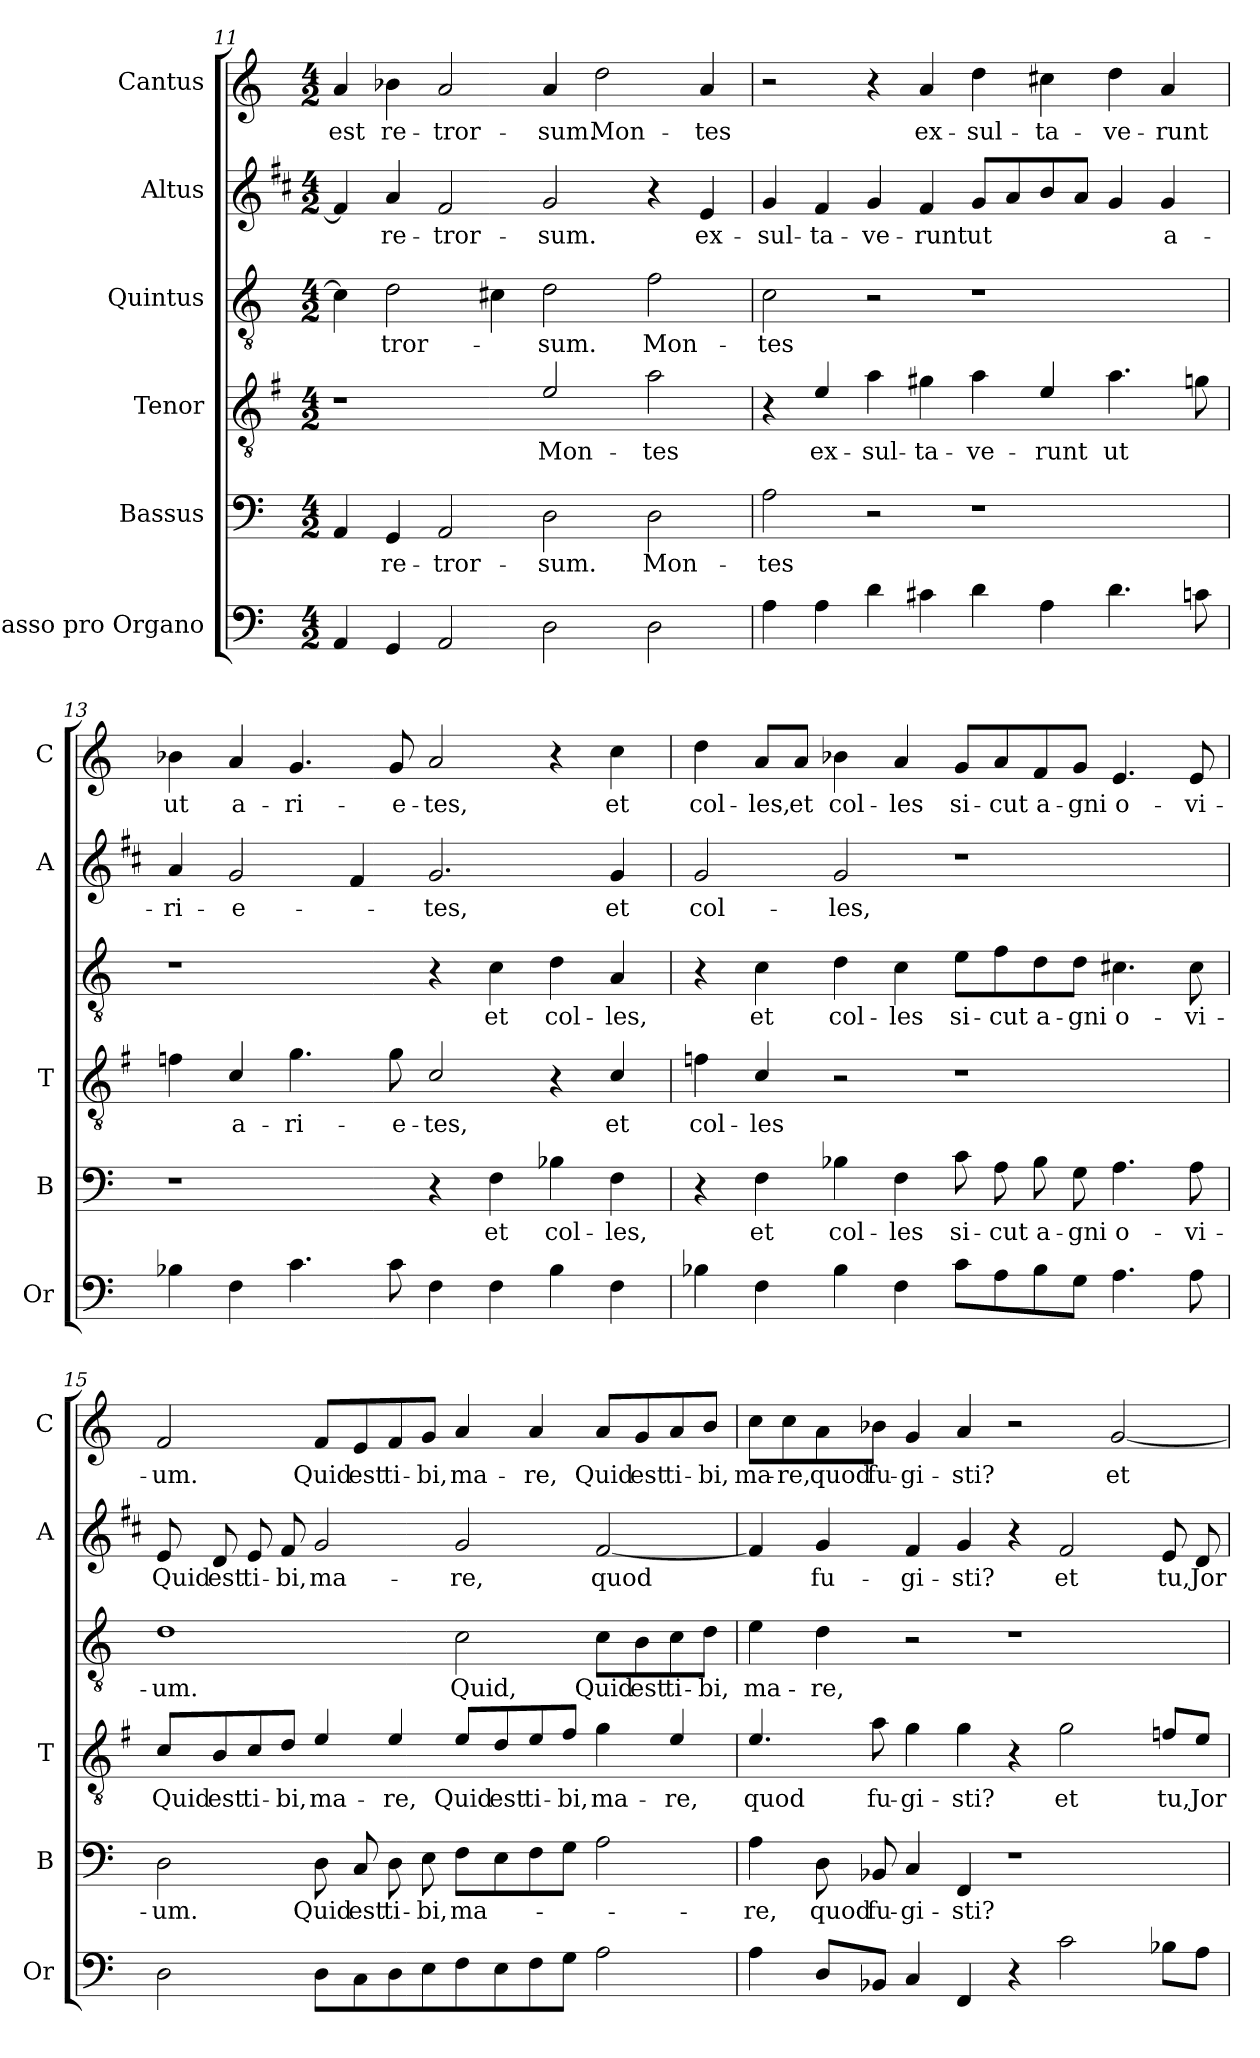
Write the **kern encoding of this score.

**kern	**kern	**text	**kern	**text	**kern	**text	**kern	**text	**kern	**text
*part6	*part5	*part5	*part4	*part4	*part3	*part3	*part2	*part2	*part1	*part1
*staff6	*staff5	*staff5	*staff4	*staff4	*staff3	*staff3	*staff2	*staff2	*staff1	*staff1
*I"Basso pro Organo	*I"Bassus	*	*I"Tenor	*	*I"Quintus	*	*I"Altus	*	*I"Cantus	*
*I'Or	*I'B	*	*I'T	*	*	*	*I'A	*	*I'C	*
*clefF4	*clefF4	*	*clefGv2	*	*clefGv2	*	*clefG2	*	*clefG2	*
*	*	*	*ITrd4c7	*	*	*	*ITrd1c2	*	*	*
*k[]	*k[]	*	*k[]	*	*k[]	*	*k[]	*	*k[]	*
*C:	*C:	*	*C:	*	*C:	*	*C:	*	*C:	*
*M4/2	*M4/2	*	*M4/2	*	*M4/2	*	*M4/2	*	*M4/2	*
=11	=11	=11	=11	=11	=11	=11	=11	=11	=11	=11
!	!	!	!	!	!	!	!	!	!	!LO:LY:b
4AA/	4AA/	.	1r	.	4c\]	.	4e/]	.	4a/	est
!	!	!LO:LY:b	!	!	!	!LO:LY:b	!	!LO:LY:b	!	!LO:LY:b
4GG/	4GG/	re-	.	.	2d\	-tror-	4g/	re-	4b-X\	re-
!	!	!LO:LY:b	!	!	!	!	!	!LO:LY:b	!	!LO:LY:b
2AA/	2AA/	-tror-	.	.	.	.	2e/	-tror-	2a/	-tror-
.	.	.	.	.	4c#X\	.	.	.	.	.
!	!	!LO:LY:b	!	!LO:LY:b	!	!LO:LY:b	!	!LO:LY:b	!	!LO:LY:b
2D\	2D\	-sum.	2A/	Mon-	2d\	-sum.	2f/	-sum.	4a/	-sum.
!	!	!	!	!	!	!	!	!	!	!LO:LY:b
.	.	.	.	.	.	.	.	.	2dd\	Mon-
!	!	!LO:LY:b	!	!LO:LY:b	!	!LO:LY:b	!	!	!	!
2D\	2D\	Mon-	2d\	-tes	2f\	Mon-	4r	.	.	.
!	!	!	!	!	!	!	!	!LO:LY:b	!	!LO:LY:b
.	.	.	.	.	.	.	4d/	ex-	4a/	-tes
=12	=12	=12	=12	=12	=12	=12	=12	=12	=12	=12
!	!	!LO:LY:b	!	!	!	!LO:LY:b	!	!LO:LY:b	!	!
4A\	2A\	-tes	4r	.	2c\	-tes	4f/	-sul-	2r	.
!	!	!	!	!LO:LY:b	!	!	!	!LO:LY:b	!	!
4A\	.	.	4A/	ex-	.	.	4e/	-ta-	.	.
!	!	!	!	!LO:LY:b	!	!	!	!LO:LY:b	!	!
4d\	2r	.	4d\	-sul-	2r	.	4f/	-ve-	4r	.
!	!	!	!	!LO:LY:b	!	!	!	!LO:LY:b	!	!LO:LY:b
4c#X\	.	.	4c#X\	-ta-	.	.	4e/	-runt	4a/	ex-
!	!	!	!	!LO:LY:b	!	!	!	!LO:LY:b	!	!LO:LY:b
4d\	1r	.	4d\	-ve-	1r	.	8f/L	ut	4dd\	-sul-
.	.	.	.	.	.	.	8g/	.	.	.
!	!	!	!	!LO:LY:b	!	!	!	!	!	!LO:LY:b
4A\	.	.	4A/	-runt	.	.	8a/	.	4cc#X\	-ta-
.	.	.	.	.	.	.	8g/J	.	.	.
!	!	!	!	!LO:LY:b	!	!	!	!	!	!LO:LY:b
4.d\	.	.	4.d\	ut	.	.	4f/	.	4dd\	-ve-
!	!	!	!	!	!	!	!	!LO:LY:b	!	!LO:LY:b
.	.	.	.	.	.	.	4f/	a-	4a/	-runt
8cn\	.	.	8cn\	.	.	.	.	.	.	.
!!LO:LB:g=z
=13	=13	=13	=13	=13	=13	=13	=13	=13	=13	=13
!	!	!	!	!	!	!	!	!LO:LY:b	!	!LO:LY:b
4B-X\	1r	.	4B-X\	.	1r	.	4g/	-ri-	4b-X\	ut
!	!	!	!	!LO:LY:b	!	!	!	!LO:LY:b	!	!LO:LY:b
4F\	.	.	4F/	a-	.	.	2f/	-e-	4a/	a-
!	!	!	!	!LO:LY:b	!	!	!	!	!	!LO:LY:b
4.c\	.	.	4.c\	-ri-	.	.	.	.	4.g/	-ri-
.	.	.	.	.	.	.	4e/	.	.	.
!	!	!	!	!LO:LY:b	!	!	!	!	!	!LO:LY:b
8c\	.	.	8c\	-e-	.	.	.	.	8g/	-e-
!	!	!	!	!LO:LY:b	!	!	!	!LO:LY:b	!	!LO:LY:b
4F\	4r	.	2F/	-tes,	4r	.	2.f/	-tes,	2a/	-tes,
!	!	!LO:LY:b	!	!	!	!LO:LY:b	!	!	!	!
4F\	4F\	et	.	.	4c\	et	.	.	.	.
!	!	!LO:LY:b	!	!	!	!LO:LY:b	!	!	!	!
4B-\	4B-X\	col-	4r	.	4d\	col-	.	.	4r	.
!	!	!LO:LY:b	!	!LO:LY:b	!	!LO:LY:b	!	!LO:LY:b	!	!LO:LY:b
4F\	4F\	-les,	4F/	et	4A/	-les,	4f/	et	4cc\	et
=14	=14	=14	=14	=14	=14	=14	=14	=14	=14	=14
!	!	!	!	!LO:LY:b	!	!	!	!LO:LY:b	!	!LO:LY:b
4B-X\	4r	.	4B-X\	col-	4r	.	2f/	col-	4dd\	col-
!	!	!LO:LY:b	!	!LO:LY:b	!	!LO:LY:b	!	!	!	!LO:LY:b
4F\	4F\	et	4F/	-les	4c\	et	.	.	8a/L	-les,
!	!	!	!	!	!	!	!	!	!	!LO:LY:b
.	.	.	.	.	.	.	.	.	8a/J	et
!	!	!LO:LY:b	!	!	!	!LO:LY:b	!	!LO:LY:b	!	!LO:LY:b
4B-\	4B-X\	col-	2r	.	4d\	col-	2f/	-les,	4b-X\	col-
!	!	!LO:LY:b	!	!	!	!LO:LY:b	!	!	!	!LO:LY:b
4F\	4F\	-les	.	.	4c\	-les	.	.	4a/	-les
!	!	!LO:LY:b	!	!	!	!LO:LY:b	!	!	!	!LO:LY:b
8c\L	8c\	si-	1r	.	8e\L	si-	1r	.	8g/L	si-
!	!	!LO:LY:b	!	!	!	!LO:LY:b	!	!	!	!LO:LY:b
8A\	8A\	-cut	.	.	8f\	-cut	.	.	8a/	-cut
!	!	!LO:LY:b	!	!	!	!LO:LY:b	!	!	!	!LO:LY:b
8B-\	8B-\	a-	.	.	8d\	a-	.	.	8f/	a-
!	!	!LO:LY:b	!	!	!	!LO:LY:b	!	!	!	!LO:LY:b
8G\J	8G\	-gni	.	.	8d\J	-gni	.	.	8g/J	-gni
!	!	!LO:LY:b	!	!	!	!LO:LY:b	!	!	!	!LO:LY:b
4.A\	4.A\	o-	.	.	4.c#X\	o-	.	.	4.e/	o-
!	!	!LO:LY:b	!	!	!	!LO:LY:b	!	!	!	!LO:LY:b
8A\	8A\	-vi-	.	.	8c#\	-vi-	.	.	8e/	-vi-
!!LO:PB:g=z
=15	=15	=15	=15	=15	=15	=15	=15	=15	=15	=15
!	!	!LO:LY:b	!	!LO:LY:b	!	!LO:LY:b	!	!LO:LY:b	!	!LO:LY:b
2D\	2D\	-um.	8F/L	Quid	1d	-um.	8d/	Quid	2f/	-um.
!	!	!	!	!LO:LY:b	!	!	!	!LO:LY:b	!	!
.	.	.	8E/	est	.	.	8c/	est	.	.
!	!	!	!	!LO:LY:b	!	!	!	!LO:LY:b	!	!
.	.	.	8F/	ti-	.	.	8d/	ti-	.	.
!	!	!	!	!LO:LY:b	!	!	!	!LO:LY:b	!	!
.	.	.	8G/J	-bi,	.	.	8e/	-bi,	.	.
!	!	!LO:LY:b	!	!LO:LY:b	!	!	!	!LO:LY:b	!	!LO:LY:b
8D\L	8D\	Quid	4A/	ma-	.	.	2f/	ma-	8f/L	Quid
!	!	!LO:LY:b	!	!	!	!	!	!	!	!LO:LY:b
8C\	8C/	est	.	.	.	.	.	.	8e/	est
!	!	!LO:LY:b	!	!LO:LY:b	!	!	!	!	!	!LO:LY:b
8D\	8D\	ti-	4A/	-re,	.	.	.	.	8f/	ti-
!	!	!LO:LY:b	!	!	!	!	!	!	!	!LO:LY:b
8E\	8E\	-bi,	.	.	.	.	.	.	8g/J	-bi,
!	!	!LO:LY:b	!	!LO:LY:b	!	!LO:LY:b	!	!LO:LY:b	!	!LO:LY:b
8F\	8F\L	ma-	8A/L	Quid	2c\	Quid,	2f/	-re,	4a/	ma-
!	!	!	!	!LO:LY:b	!	!	!	!	!	!
8E\	8E\	.	8G/	est	.	.	.	.	.	.
!	!	!	!	!LO:LY:b	!	!	!	!	!	!LO:LY:b
8F\	8F\	.	8A/	ti-	.	.	.	.	4a/	-re,
!	!	!	!	!LO:LY:b	!	!	!	!	!	!
8G\J	8G\J	.	8B/J	-bi,	.	.	.	.	.	.
!	!	!	!	!LO:LY:b	!	!LO:LY:b	!	!LO:LY:b	!	!LO:LY:b
2A\	2A\	.	4c\	ma-	8c\L	Quid	[2e/	quod	8a/L	Quid
!	!	!	!	!	!	!LO:LY:b	!	!	!	!LO:LY:b
.	.	.	.	.	8B\	est	.	.	8g/	est
!	!	!	!	!LO:LY:b	!	!LO:LY:b	!	!	!	!LO:LY:b
.	.	.	4A/	-re,	8c\	ti-	.	.	8a/	ti-
!	!	!	!	!	!	!LO:LY:b	!	!	!	!LO:LY:b
.	.	.	.	.	8d\J	-bi,	.	.	8b/J	-bi,
=16	=16	=16	=16	=16	=16	=16	=16	=16	=16	=16
!	!	!LO:LY:b	!	!LO:LY:b	!	!LO:LY:b	!	!	!	!LO:LY:b
4A\	4A\	-re,	4.A/	quod	4e\	ma-	4e/]	.	8cc\L	ma-
!	!	!	!	!	!	!	!	!	!	!LO:LY:b
.	.	.	.	.	.	.	.	.	8cc\	-re,
!	!	!LO:LY:b	!	!	!	!LO:LY:b	!	!LO:LY:b	!	!LO:LY:b
8D/L	8D\	quod	.	.	4d\	-re,	4f/	fu-	8a\	quod
!	!	!LO:LY:b	!	!LO:LY:b	!	!	!	!	!	!LO:LY:b
8BB-X/J	8BB-X/	fu-	8d\	fu-	.	.	.	.	8b-X\J	fu-
!	!	!LO:LY:b	!	!LO:LY:b	!	!	!	!LO:LY:b	!	!LO:LY:b
4C/	4C/	-gi-	4c\	-gi-	2r	.	4e/	-gi-	4g/	-gi-
!	!	!LO:LY:b	!	!LO:LY:b	!	!	!	!LO:LY:b	!	!LO:LY:b
4FF/	4FF/	-sti?	4c\	-sti?	.	.	4f/	-sti?	4a/	-sti?
4r	1r	.	4r	.	1r	.	4r	.	2r	.
!	!	!	!	!LO:LY:b	!	!	!	!LO:LY:b	!	!
2c\	.	.	2c\	et	.	.	2e/	et	.	.
!	!	!	!	!	!	!	!	!	!	!LO:LY:b
.	.	.	.	.	.	.	.	.	[2g/	et
!	!	!	!	!LO:LY:b	!	!	!	!LO:LY:b	!	!
8B-X\L	.	.	8B-X/L	tu,	.	.	8d/	tu,	.	.
!	!	!	!	!LO:LY:b	!	!	!	!LO:LY:b	!	!
8A\J	.	.	8A/J	Jor-	.	.	8c/	Jor-	.	.
=	=	=	=	=	=	=	=	=	=	=
*-	*-	*-	*-	*-	*-	*-	*-	*-	*-	*-
